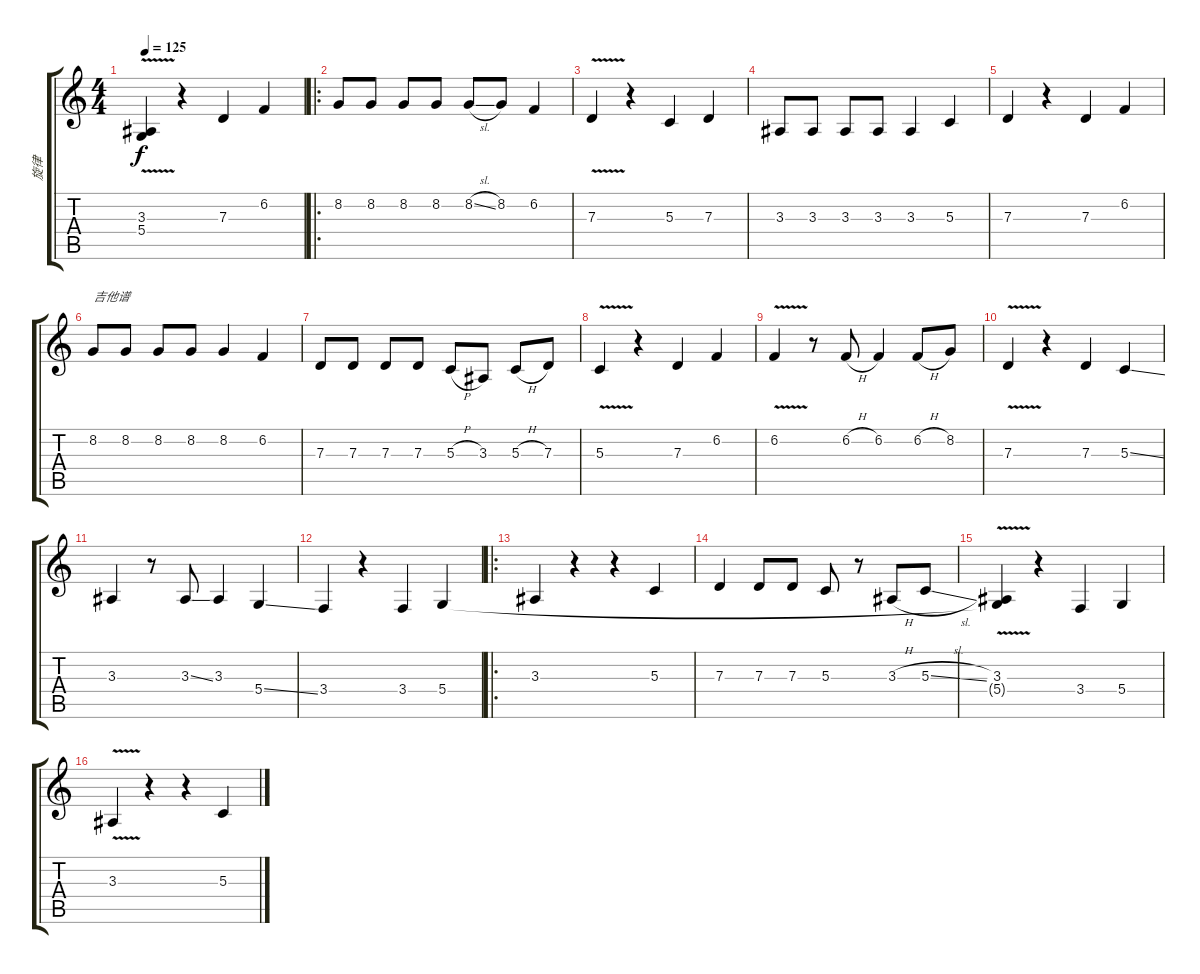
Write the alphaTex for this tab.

\track ("旋律" "旋律") {instrument accordion}
\staff {score tabs}
\tuning (E4 B3 G3 D3 A2 E2) {hide}
\ts (4 4)
\tempo 125
\clef g2
\ks c
(3.3{v} 5.4{t}).4{dy f} r.4 7.3.4 6.2.4 |
\ro
8.2.8 8.2.8 8.2.8 8.2.8 8.2{sl}.8 8.2.8 6.2.4 |
7.3{v}.4 r.4 5.3.4 7.3.4 |
3.3.8 3.3.8 3.3.8 3.3.8 3.3.4 5.3.4 |
7.3.4 r.4 7.3.4 6.2.4 |
8.2.8{txt "吉他谱"} 8.2.8 8.2.8 8.2.8 8.2.4 6.2.4 |
7.3.8 7.3.8 7.3.8 7.3.8 5.3{h}.8 3.3.8 5.3{h}.8 7.3.8 |
5.3{v}.4 r.4 7.3.4 6.2.4 |
6.2{v}.4 r.8 6.2{h}.8 6.2.4 6.2{h}.8 8.2.8 |
7.3{v}.4 r.4 7.3.4 5.3{ss}.4 |
3.3.4 r.8 3.3{ss}.8 3.3.4 5.4{ss}.4 |
3.4.4 r.4 3.4.4 5.4.4 |
\ro
3.3.4 r.4 r.4 5.3.4 |
7.3.4 7.3.8 7.3.8 5.3.8 r.8 3.3{h}.8 5.3{sl}.8 |
(3.3{v} 5.4{t}).4 r.4 3.4.4 5.4.4 |
3.3{v}.4 r.4 r.4 5.3.4
